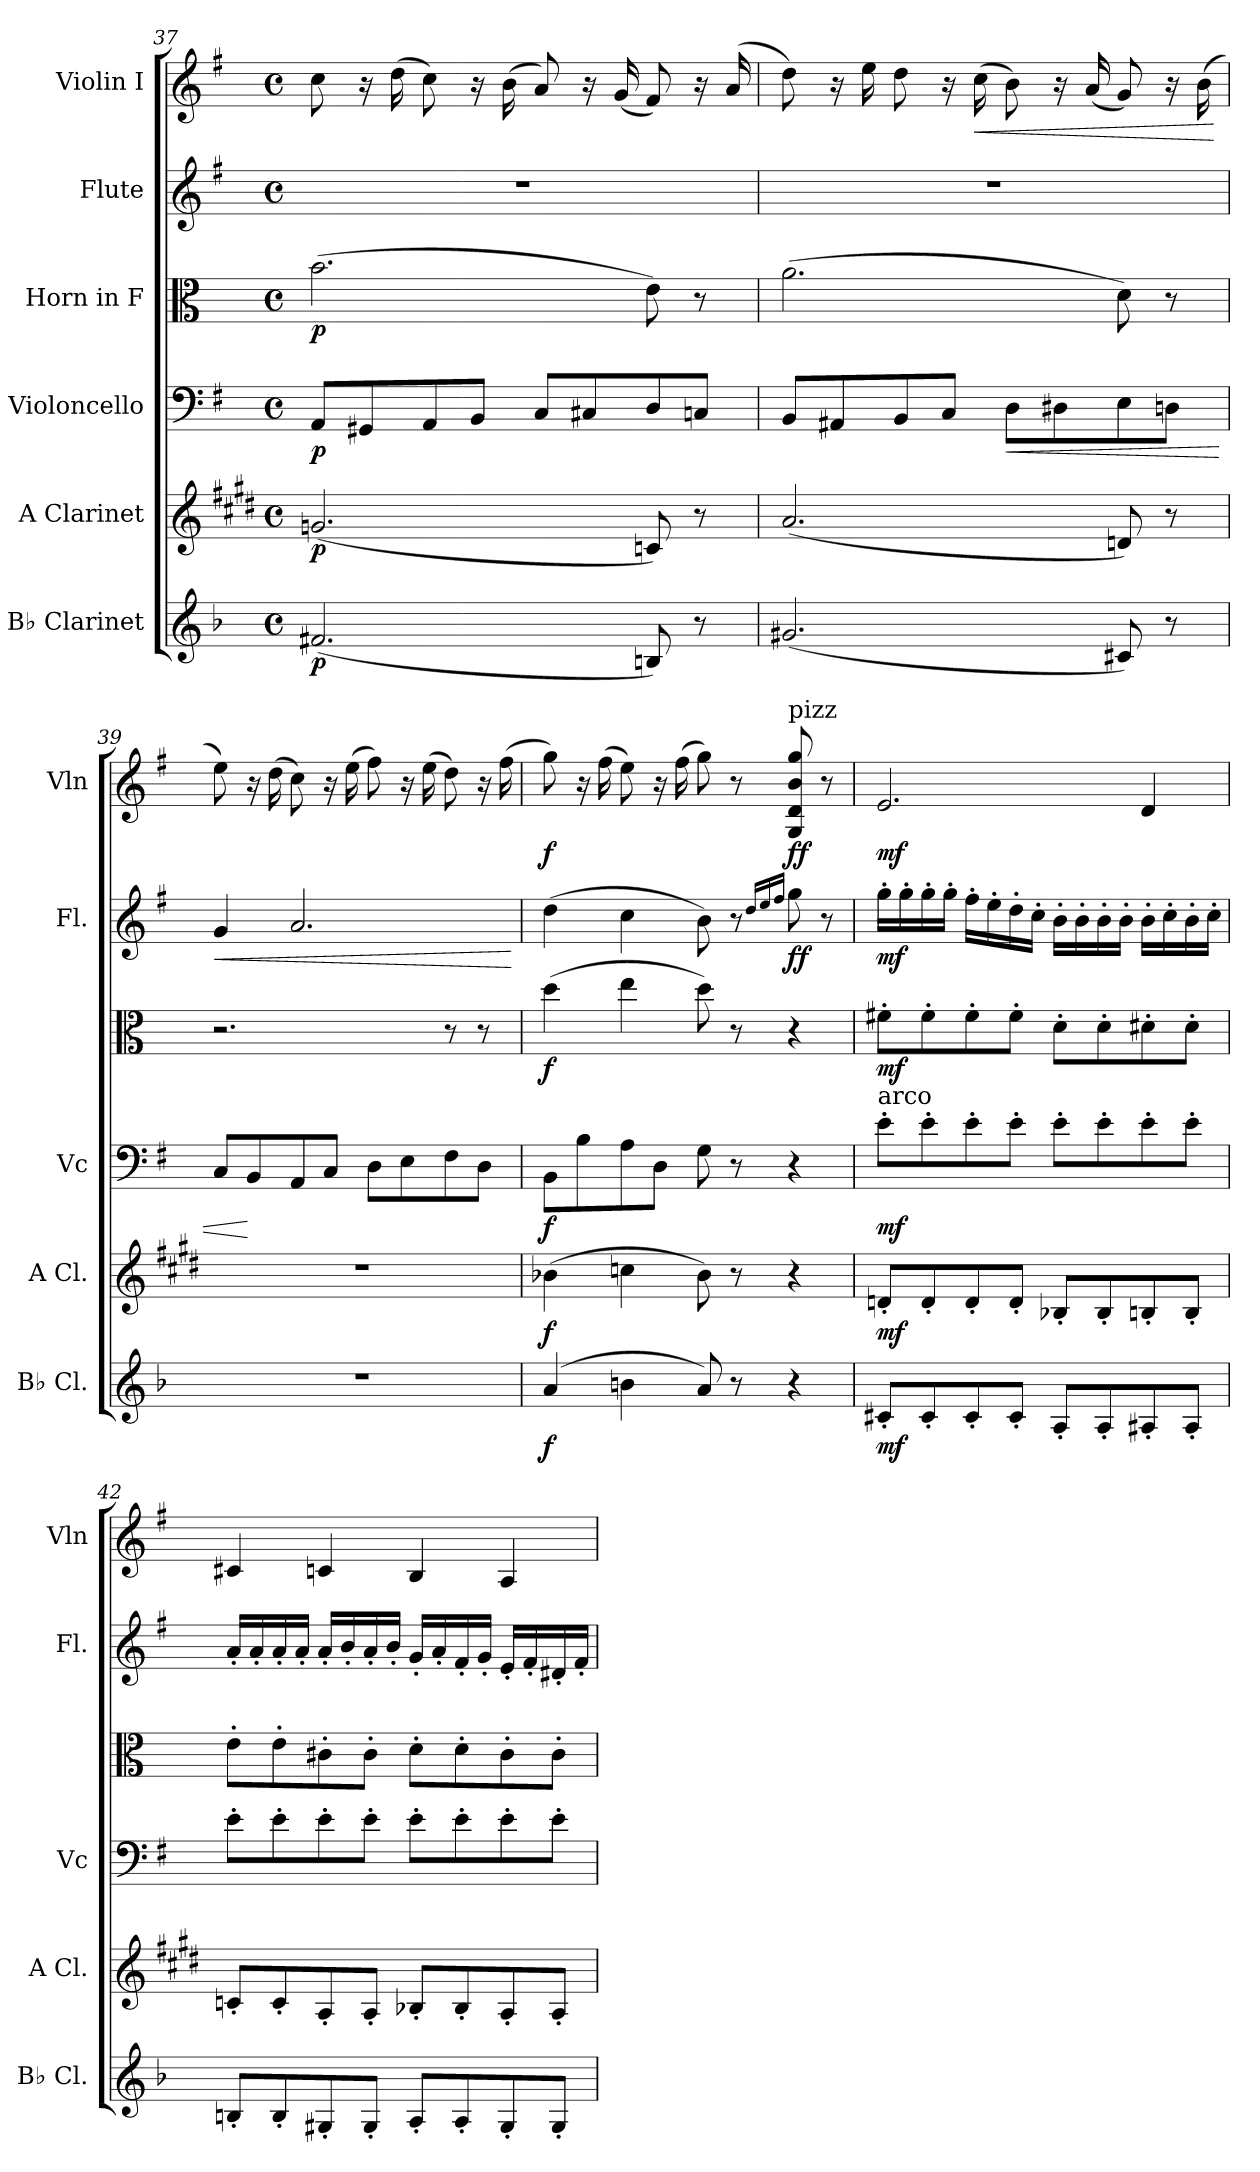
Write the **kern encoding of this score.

**kern	**dynam	**kern	**dynam	**kern	**dynam	**kern	**dynam	**kern	**dynam	**kern	**dynam
*part6	*part6	*part5	*part5	*part4	*part4	*part3	*part3	*part2	*part2	*part1	*part1
*staff6	*staff6	*staff5	*staff5	*staff4	*staff4	*staff3	*staff3	*staff2	*staff2	*staff1	*staff1
*I"B♭ Clarinet	*	*I"A Clarinet	*	*I"Violoncello	*	*I"Horn in F	*	*I"Flute	*	*I"Violin I	*
*I'B♭ Cl.	*	*I'A Cl.	*	*I'Vc	*	*	*	*I'Fl.	*	*I'Vln	*
*clefG2	*	*clefG2	*	*clefF4	*	*clefC3	*	*clefG2	*	*clefG2	*
*ITrd1c2	*	*ITrd2c3	*	*	*	*ITrd4c7	*	*	*	*	*
*k[b-e-a-]	*	*k[f#c#g#d#a#e#b#]	*	*k[f#]	*	*k[b-]	*	*k[f#]	*	*k[f#]	*
*M4/4	*	*M4/4	*	*M4/4	*	*M4/4	*	*M4/4	*	*M4/4	*
*met(c)	*	*met(c)	*	*met(c)	*	*met(c)	*	*met(c)	*	*met(c)	*
=37	=37	=37	=37	=37	=37	=37	=37	=37	=37	=37	=37
!	!LO:DY:b	!	!LO:DY:b	!	!LO:DY:b	!	!LO:DY:b	!	!	!	!
(2.eni/	p	(2.eni/	p	8AAi/L	p	(2.ei\	p	1r	.	8cci\	.
.	.	.	.	8GG#X/	.	.	.	.	.	16r	.
.	.	.	.	.	.	.	.	.	.	(16dd\	.
.	.	.	.	8AAi/	.	.	.	.	.	8cci\)	.
.	.	.	.	8BB/J	.	.	.	.	.	16r	.
.	.	.	.	.	.	.	.	.	.	(16b\	.
.	.	.	.	8Ci/L	.	.	.	.	.	8ai/)	.
.	.	.	.	8C#X/	.	.	.	.	.	16r	.
.	.	.	.	.	.	.	.	.	.	(16g/	.
8Ani/)	.	8Ani/)	.	8Di/	.	8Ai\)	.	.	.	8f#i/)	.
8r	.	8r	.	8Cn/J	.	8r	.	.	.	16r	.
.	.	.	.	.	.	.	.	.	.	(16ai/	.
=38	=38	=38	=38	=38	=38	=38	=38	=38	=38	=38	=38
(2.f#Xi/	.	(2.f#i/	.	8BBi/L	.	(2.di\	.	1r	.	8ddi\)	.
.	.	.	.	8AA#X/	.	.	.	.	.	16r	.
.	.	.	.	.	.	.	.	.	.	16ee\	.
.	.	.	.	8BBi/	.	.	.	.	.	8ddi\	.
.	.	.	.	8C/J	.	.	.	.	.	16r	.
!	!	!	!	!	!	!	!	!	!	!	!LO:HP:b
.	.	.	.	.	.	.	.	.	.	(16cc\	<
!	!	!	!	!	!LO:HP:b	!	!	!	!	!	!
.	.	.	.	8Di\L	<	.	.	.	.	8bi\)	.
.	.	.	.	8D#X\	.	.	.	.	.	16r	.
.	.	.	.	.	.	.	.	.	.	(16a/	.
8Bni/)	.	8Bni/)	.	8Ei\	.	8Gi\)	.	.	.	8gi/)	.
8r	.	8r	.	8Dn\J	.	8r	.	.	.	16r	.
.	.	.	.	.	.	.	.	.	.	(16bi\	.
.	.	.	.	.	.	.	.	.	.	.	[
=39	=39	=39	=39	=39	=39	=39	=39	=39	=39	=39	=39
!	!	!	!	!	!	!	!	!	!LO:HP:b	!	!
1r	.	1r	.	8Ci/L	.	2.r	.	4gi/	<	8eei\)	.
.	.	.	.	8BB/	[	.	.	.	.	16r	.
.	.	.	.	.	.	.	.	.	.	(16dd\	.
.	.	.	.	8AAi/	.	.	.	2.ai/	.	8cci\)	.
.	.	.	.	8Ci/J	.	.	.	.	.	16r	.
.	.	.	.	.	.	.	.	.	.	(16eei\	.
.	.	.	.	8Di\L	.	.	.	.	.	8ff#i\)	.
.	.	.	.	8E\	.	.	.	.	.	16r	.
.	.	.	.	.	.	.	.	.	.	(16ee\	.
.	.	.	.	8F#i\	.	8r	.	.	.	8ddi\)	.
.	.	.	.	8Di\J	.	8r	.	.	.	16r	.
.	.	.	.	.	.	.	.	.	.	(16ff#i\	.
.	.	.	.	.	.	.	.	.	[	.	.
=40	=40	=40	=40	=40	=40	=40	=40	=40	=40	=40	=40
!	!LO:DY:b	!	!LO:DY:b	!	!LO:DY:b	!	!LO:DY:b	!	!	!	!LO:DY:b
(4gi/	f	(4gni\	f	8BBi\L	f	(4gi\	f	(4ddi\	.	8ggi\)	f
.	.	.	.	8Bi\	.	.	.	.	.	16r	.
.	.	.	.	.	.	.	.	.	.	(16ff#\	.
4ani\	.	4ani\	.	8Ai\	.	4ai\	.	4cci\	.	8eei\)	.
.	.	.	.	8Di\J	.	.	.	.	.	16r	.
.	.	.	.	.	.	.	.	.	.	(16ff#i\	.
8gi/)	.	8gi\)	.	8Gi\	.	8gi\)	.	8bi\)	.	8ggi\)	.
8r	.	8r	.	8r	.	8r	.	8r	.	8r	.
.	.	.	.	.	.	.	.	16qddi/LL	.	.	.
.	.	.	.	.	.	.	.	16qee/	.	.	.
.	.	.	.	.	.	.	.	16qff#/JJ	.	.	.
!	!	!	!	!	!	!	!	!	!	!LO:TX:a:t=pizz	!
!	!	!	!	!	!	!	!	!	!LO:DY:b	!	!LO:DY:b
4r	.	4r	.	4r	.	4r	.	8ggi\	ff	8Gi/ 8di/ 8bi/ 8ggi/	ff
.	.	.	.	.	.	.	.	8r	.	8r	.
=41	=41	=41	=41	=41	=41	=41	=41	=41	=41	=41	=41
!	!	!	!	!LO:TX:a:t=arco	!	!	!	!	!	!	!
!	!LO:DY:b	!	!LO:DY:b	!	!LO:DY:b	!	!LO:DY:b	!	!LO:DY:b	!	!LO:DY:b
8Bn'i/L	mf	8Bn'i/L	mf	8e'i\L	mf	8Bn'i\L	mf	16gg'i\LL	mf	2.ei/	mf
.	.	.	.	.	.	.	.	16gg'i\	.	.	.
8B'i/	.	8B'i/	.	8e'i\	.	8B'i\	.	16gg'i\	.	.	.
.	.	.	.	.	.	.	.	16gg'i\JJ	.	.	.
8B'i/	.	8B'i/	.	8e'i\	.	8B'i\	.	16ff#'\LL	.	.	.
.	.	.	.	.	.	.	.	16ee'i\	.	.	.
8B'i/J	.	8B'i/J	.	8e'i\J	.	8B'i\J	.	16dd'\	.	.	.
.	.	.	.	.	.	.	.	16cc'\JJ	.	.	.
8G'i/L	.	8Gn'i/L	.	8e'i\L	.	8G'i\L	.	16b'i\LL	.	.	.
.	.	.	.	.	.	.	.	16b'i\	.	.	.
8G'i/	.	8G'i/	.	8e'i\	.	8G'i\	.	16b'i\	.	.	.
.	.	.	.	.	.	.	.	16b'i\JJ	.	.	.
8G#X'/	.	8G#X'/	.	8e'i\	.	8G#X'\	.	16b'i\LL	.	4d/	.
.	.	.	.	.	.	.	.	16cc'\	.	.	.
8G#'/J	.	8G#'/J	.	8e'i\J	.	8G#'\J	.	16b'i\	.	.	.
.	.	.	.	.	.	.	.	16cc'\JJ	.	.	.
=42	=42	=42	=42	=42	=42	=42	=42	=42	=42	=42	=42
8An'i/L	.	8An'i/L	.	8e'i\L	.	8A'i\L	.	16a'i/LL	.	4c#Xi/	.
.	.	.	.	.	.	.	.	16a'i/	.	.	.
8A'i/	.	8A'i/	.	8e'i\	.	8A'i\	.	16a'i/	.	.	.
.	.	.	.	.	.	.	.	16a'i/JJ	.	.	.
8F#X'/	.	8F#'/	.	8e'i\	.	8F#X'\	.	16a'i/LL	.	4cni/	.
.	.	.	.	.	.	.	.	16b'/	.	.	.
8F#'/J	.	8F#'/J	.	8e'i\J	.	8F#'\J	.	16a'i/	.	.	.
.	.	.	.	.	.	.	.	16b'/JJ	.	.	.
8G'i/L	.	8Gn'i/L	.	8e'i\L	.	8G'i\L	.	16g'i/LL	.	4Bi/	.
.	.	.	.	.	.	.	.	16a'/	.	.	.
8G'i/	.	8G'i/	.	8e'i\	.	8G'i\	.	16f#'/	.	.	.
.	.	.	.	.	.	.	.	16g'i/JJ	.	.	.
8F#'i/	.	8F#'i/	.	8e'i\	.	8F#'i\	.	16e'i/LL	.	4Ai/	.
.	.	.	.	.	.	.	.	16f#'i/	.	.	.
8F#'i/J	.	8F#'i/J	.	8e'i\J	.	8F#'i\J	.	16d#X'/	.	.	.
.	.	.	.	.	.	.	.	16f#'i/JJ	.	.	.
=	=	=	=	=	=	=	=	=	=	=	=
*-	*-	*-	*-	*-	*-	*-	*-	*-	*-	*-	*-
